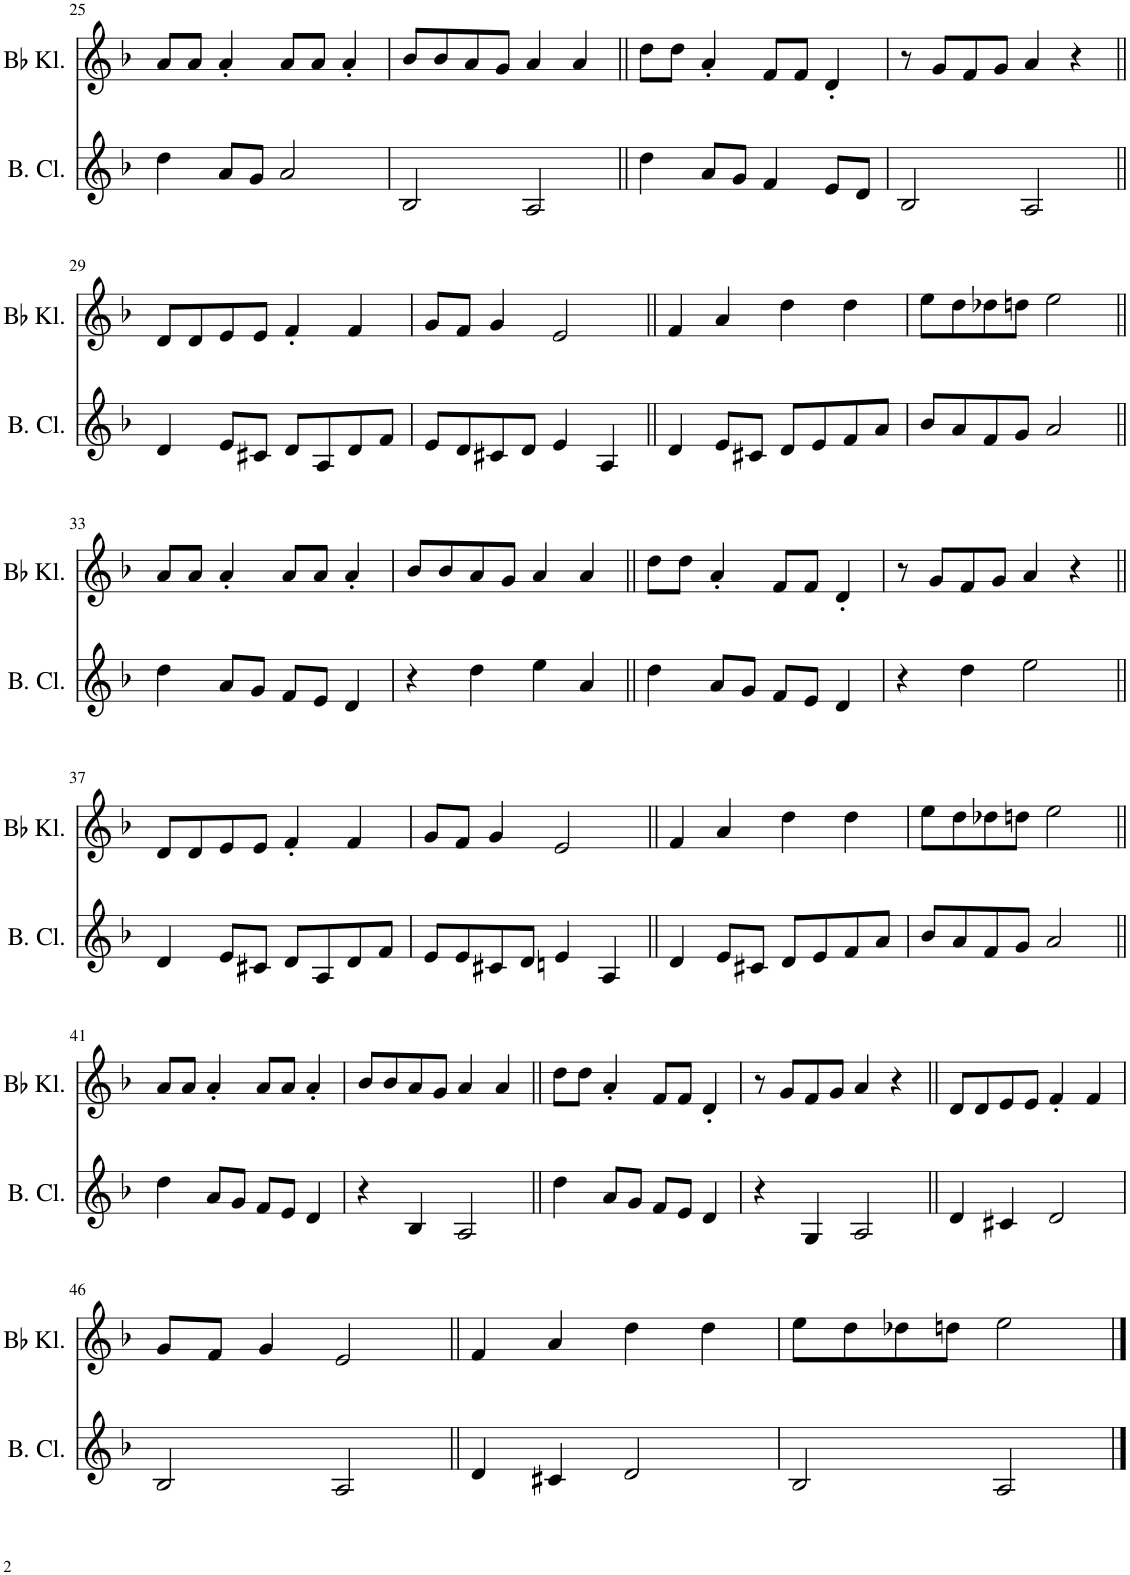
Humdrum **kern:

**kern	**kern
*part2	*part1
*staff2	*staff1
*I"Basklarinet	*I"Bb klarinet
*	*I'Bb Kl.
!!LO:PB:g=z
*clefG2	*clefG2
*Trd1c2	*Trd1c2
*k[b-]	*k[b-]
*M4/4	*M4/4
=25	=25
4dd\	8a/L
.	8a/J
8a/L	4a'/
8g/J	.
2a/	8a/L
.	8a/J
.	4a'/
=26	=26
2B-/	8b-/L
.	8b-/
.	8a/
.	8g/J
2A/	4a/
.	4a/
=27||	=27||
4dd\	8dd\L
.	8dd\J
8a/L	4a'/
8g/J	.
4f/	8f/L
.	8f/J
8e/L	4d'/
8d/J	.
=28	=28
2B-/	8r
.	8g/L
.	8f/
.	8g/J
2A/	4a/
.	4r
!!LO:LB:g=z
=29||	=29||
4d/	8d/L
.	8d/
8e/L	8e/
8c#X/J	8e/J
8d/L	4f'/
8A/	.
8d/	4f/
8f/J	.
=30	=30
8e/L	8g/L
8d/	8f/J
8c#X/	4g/
8d/J	.
4e/	2e/
4A/	.
=31||	=31||
4d/	4f/
8e/L	4a/
8c#X/J	.
8d/L	4dd\
8e/	.
8f/	4dd\
8a/J	.
=32	=32
8b-/L	8ee\L
8a/	8dd\
8f/	8dd-X\
8g/J	8ddn\J
2a/	2ee\
!!LO:LB:g=z
=33||	=33||
4dd\	8a/L
.	8a/J
8a/L	4a'/
8g/J	.
8f/L	8a/L
8e/J	8a/J
4d/	4a'/
=34	=34
4r	8b-/L
.	8b-/
4dd\	8a/
.	8g/J
4ee\	4a/
4a/	4a/
=35||	=35||
4dd\	8dd\L
.	8dd\J
8a/L	4a'/
8g/J	.
8f/L	8f/L
8e/J	8f/J
4d/	4d'/
=36	=36
4r	8r
.	8g/L
4dd\	8f/
.	8g/J
2ee\	4a/
.	4r
!!LO:LB:g=z
=37||	=37||
4d/	8d/L
.	8d/
8e/L	8e/
8c#X/J	8e/J
8d/L	4f'/
8A/	.
8d/	4f/
8f/J	.
=38	=38
8e/L	8g/L
8e/	8f/J
8c#X/	4g/
8d/J	.
4en/	2e/
4A/	.
=39||	=39||
4d/	4f/
8e/L	4a/
8c#X/J	.
8d/L	4dd\
8e/	.
8f/	4dd\
8a/J	.
=40	=40
8b-/L	8ee\L
8a/	8dd\
8f/	8dd-X\
8g/J	8ddn\J
2a/	2ee\
!!LO:LB:g=z
=41||	=41||
4dd\	8a/L
.	8a/J
8a/L	4a'/
8g/J	.
8f/L	8a/L
8e/J	8a/J
4d/	4a'/
=42	=42
4r	8b-/L
.	8b-/
4B-/	8a/
.	8g/J
2A/	4a/
.	4a/
=43||	=43||
4dd\	8dd\L
.	8dd\J
8a/L	4a'/
8g/J	.
8f/L	8f/L
8e/J	8f/J
4d/	4d'/
=44	=44
4r	8r
.	8g/L
4G/	8f/
.	8g/J
2A/	4a/
.	4r
=45||	=45||
4d/	8d/L
.	8d/
4c#X/	8e/
.	8e/J
2d/	4f'/
.	4f/
!!LO:LB:g=z
=46	=46
2B-/	8g/L
.	8f/J
.	4g/
2A/	2e/
=47||	=47||
4d/	4f/
4c#X/	4a/
2d/	4dd\
.	4dd\
=48	=48
2B-/	8ee\L
.	8dd\
.	8dd-X\
.	8ddn\J
2A/	2ee\
==	==
*-	*-
